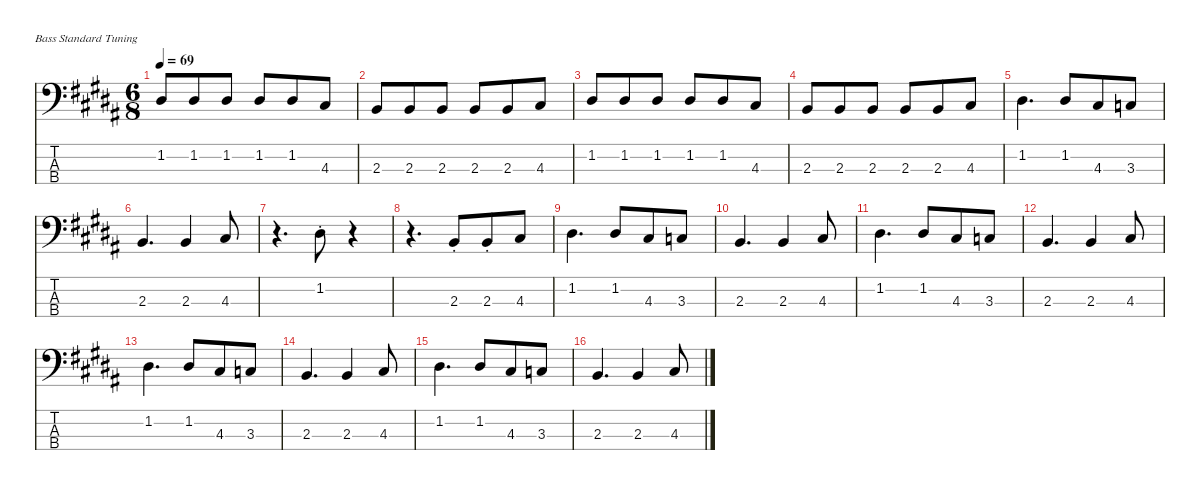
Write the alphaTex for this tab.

\defaultSystemsLayout 4
\hideDynamics
\bracketExtendMode nobrackets
\singleTrackTrackNamePolicy hidden
\multiTrackTrackNamePolicy hidden
\firstSystemTrackNameMode fullname
\firstSystemTrackNameOrientation horizontal
\otherSystemsTrackNameOrientation horizontal
\track ("Bass" "el.bs.") {instrument electricbassfinger}
\staff {score tabs}
\tuning (G2 D2 A1 E1)
\ts (6 8)
\tempo 69
\clef f4
\ks b
1.2{acc #}.8{dy fff beam Up} 1.2{acc #}.8{beam Up} 1.2{acc #}.8{beam Up} 1.2{acc #}.8{beam Up} 1.2{acc #}.8{beam Up} 4.3{acc #}.8{beam Up} |
2.3{acc forcenatural}.8{beam Up} 2.3{acc forcenatural}.8{beam Up} 2.3{acc forcenatural}.8{beam Up} 2.3{acc forcenatural}.8{beam Up} 2.3{acc forcenatural}.8{beam Up} 4.3{acc #}.8{beam Up} |
1.2{acc #}.8{beam Up} 1.2{acc #}.8{beam Up} 1.2{acc #}.8{beam Up} 1.2{acc #}.8{beam Up} 1.2{acc #}.8{beam Up} 4.3{acc #}.8{beam Up} |
2.3{acc forcenatural}.8{beam Up} 2.3{acc forcenatural}.8{beam Up} 2.3{acc forcenatural}.8{beam Up} 2.3{acc forcenatural}.8{beam Up} 2.3{acc forcenatural}.8{beam Up} 4.3{acc #}.8{beam Up} |
1.2{acc #}.4{d beam Down} 1.2{acc #}.8{beam Up} 4.3{acc #}.8{beam Up} 3.3{acc forcenatural}.8{beam Up} |
2.3{acc forcenatural}.4{d beam Up} 2.3{acc forcenatural}.4{beam Up} 4.3{acc #}.8{beam Up} |
r.4{d beam Down} 1.2{st acc #}.8{beam Down} r.4{beam Down} |
r.4{d beam Down} 2.3{st acc forcenatural}.8{beam Up} 2.3{st acc forcenatural}.8{beam Up} 4.3{acc #}.8{beam Up} |
1.2{acc #}.4{d beam Down} 1.2{acc #}.8{beam Up} 4.3{acc #}.8{beam Up} 3.3{acc forcenatural}.8{beam Up} |
2.3{acc forcenatural}.4{d beam Up} 2.3{acc forcenatural}.4{beam Up} 4.3{acc #}.8{beam Up} |
1.2{acc #}.4{d beam Down} 1.2{acc #}.8{beam Up} 4.3{acc #}.8{beam Up} 3.3{acc forcenatural}.8{beam Up} |
2.3{acc forcenatural}.4{d beam Up} 2.3{acc forcenatural}.4{beam Up} 4.3{acc #}.8{beam Up} |
1.2{acc #}.4{d beam Down} 1.2{acc #}.8{beam Up} 4.3{acc #}.8{beam Up} 3.3{acc forcenatural}.8{beam Up} |
2.3{acc forcenatural}.4{d beam Up} 2.3{acc forcenatural}.4{beam Up} 4.3{acc #}.8{beam Up} |
1.2{acc #}.4{d beam Down} 1.2{acc #}.8{beam Up} 4.3{acc #}.8{beam Up} 3.3{acc forcenatural}.8{beam Up} |
2.3{acc forcenatural}.4{d beam Up} 2.3{acc forcenatural}.4{beam Up} 4.3{acc #}.8{beam Up}
